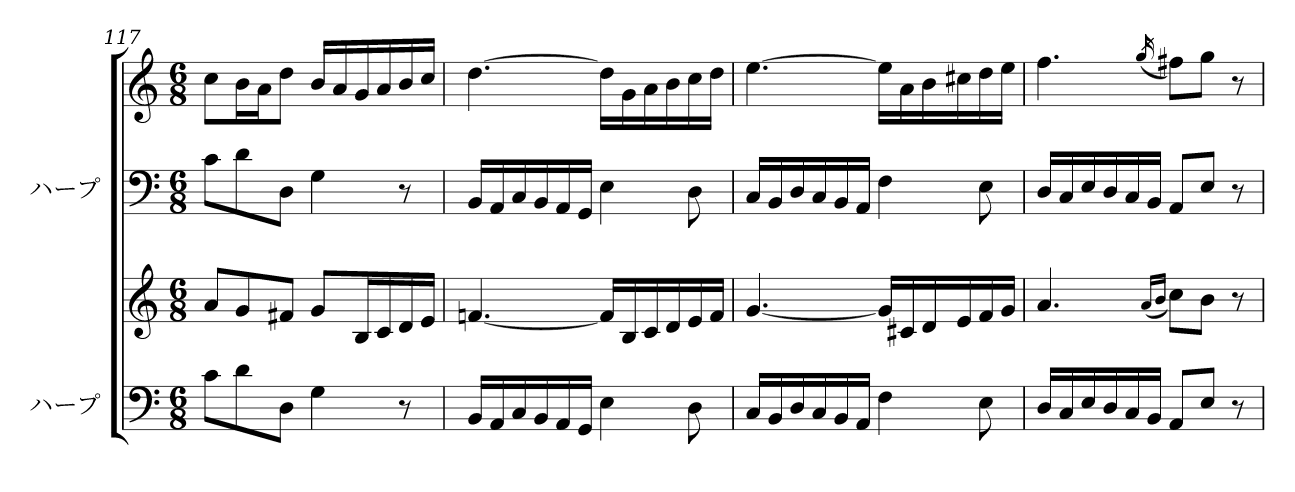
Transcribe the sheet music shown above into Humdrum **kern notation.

**kern	**kern	**kern	**kern
*part2	*part2	*part1	*part1
*staff4	*staff3	*staff2	*staff1
*I"ハープ	*	*I"ハープ	*
*clefF4	*clefG2	*clefF4	*clefG2
*k[]	*k[]	*k[]	*k[]
*M6/8	*M6/8	*M6/8	*M6/8
=117	=117	=117	=117
8c\L	8a/L	8c\L	8cc\L
8d\	8g/	8d\	16b\L
.	.	.	16a\J
8D\J	8f#X/J	8D\J	8dd\J
4G\	8g/L	4G\	16b/LL
.	.	.	16a/
.	16B/L	.	16g/
.	16c/	.	16a/
8r	16d/	8r	16b/
.	16e/JJ	.	16cc/JJ
!!LO:LB:g=z
=118	=118	=118	=118
16BB/LL	[4.fn/	16BB/LL	[4.dd\
16AA/	.	16AA/	.
16C/	.	16C/	.
16BB/	.	16BB/	.
16AA/	.	16AA/	.
16GG/JJ	.	16GG/JJ	.
4E\	16f/LL]	4E\	16dd\LL]
.	16B/	.	16g\
.	16c/	.	16a\
.	16d/	.	16b\
8D\	16e/	8D\	16cc\
.	16f/JJ	.	16dd\JJ
=119	=119	=119	=119
16C/LL	[4.g/	16C/LL	[4.ee\
16BB/	.	16BB/	.
16D/	.	16D/	.
16C/	.	16C/	.
16BB/	.	16BB/	.
16AA/JJ	.	16AA/JJ	.
4F\	16g/LL]	4F\	16ee\LL]
.	16c#X/	.	16a\
.	16d/	.	16b\
.	16e/	.	16cc#X\
8E\	16f/	8E\	16dd\
.	16g/JJ	.	16ee\JJ
=120	=120	=120	=120
16D/LL	4.a/	16D/LL	4.ff\
16C/	.	16C/	.
16E/	.	16E/	.
16D/	.	16D/	.
16C/	.	16C/	.
16BB/JJ	.	16BB/JJ	.
.	(<16qa/LL	.	.
.	16qb/JJ	.	(<16qgg/
8AA/L	8cc\L)	8AA/L	8ff#X\L)
8E/J	8b\J	8E/J	8gg\J
8r	8r	8r	8r
=	=	=	=
*-	*-	*-	*-
